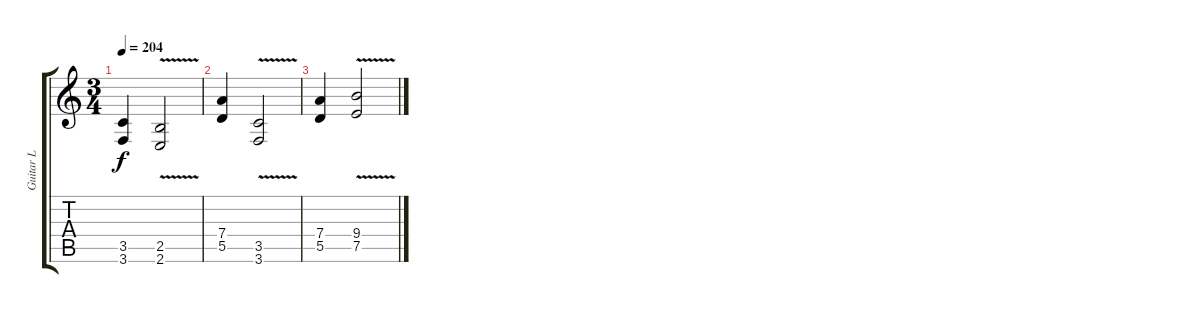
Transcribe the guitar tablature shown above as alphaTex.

\track ("Guitar L" "Guitar L") {instrument distortionguitar}
\staff {score tabs}
\tuning (E4 B3 G3 D3 A2 D2) {hide}
\ts (3 4)
\tempo 204
\clef g2
\ks c
(3.5 3.6).4{dy f} (2.5{v} 2.6{v}).2 |
(7.4 5.5).4{volume 1} (3.5{v} 3.6{v}).2 |
(7.4 5.5).4 (9.4{v} 7.5{v}).2
